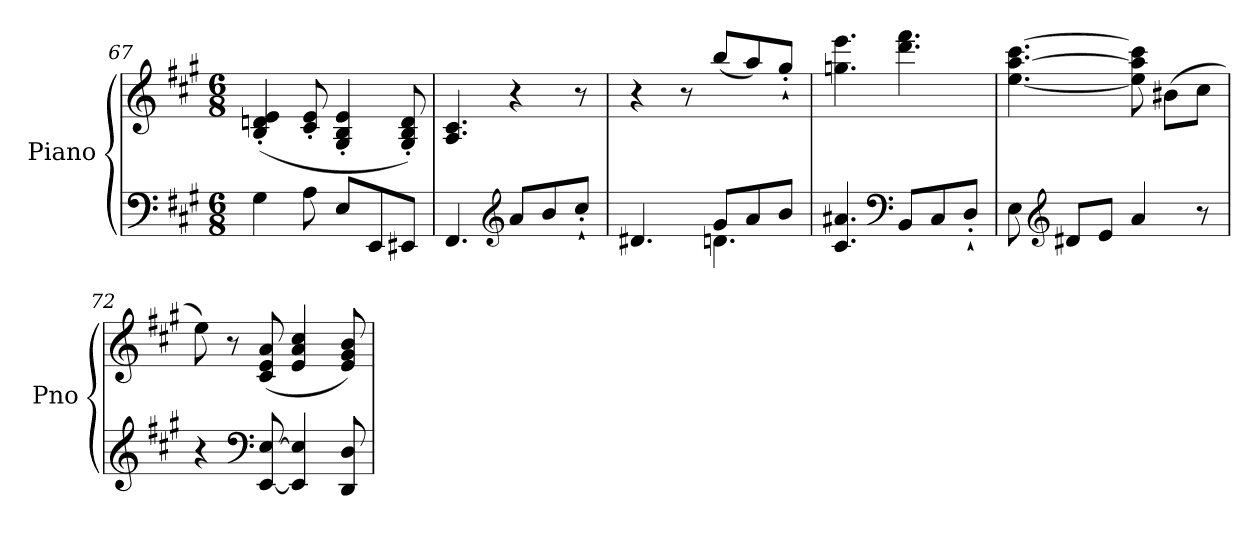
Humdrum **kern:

**kern	**kern
*part1	*part1
*staff2	*staff1
*I"Piano	*
*I'Pno	*
!!LO:LB:g=z
*clefF4	*clefG2
*k[f#c#g#]	*k[f#c#g#]
*M6/8	*M6/8
=67	=67
4G#\	(>4B/' 4dn/' 4e/'
8A\	8c#/' 8e/'
8E/L	4G#/' 4B/' 4e/'
8EE/	.
8EE#X/J	8G#/' 8B/' 8d/')
=68	=68
4.FF#/	4.A/ 4.c#/
*clefG2	*
8a/L	4r
8b/	.
8cc#'`/J	8r
=69	=69
*^	*
4.d#X/	4.ryy	4r
.	.	8r
8g#/L	4.dn\	(8bb/L
8a/	.	8aa/)
8b/J	.	8gg#'`/J
*v	*v	*
=70	=70
4.c#/ 4.a#X/	4.ggn\ 4.eee\
*clefF4	*
8BB/L	4.ddd\ 4.fff#\
8C#/	.
8D'`/J	.
=71	=71
8E\	[4.ee\ [4.aa\ [4.ccc#\
*clefG2	*
8d#X/L	.
8e/J	.
4a/	8ee\] 8aa\] 8ccc#\]
.	(8b#X\L
8r	8cc#\J
=72	=72
4r	8ee\)
.	8r
*clefF4	*
[8EE/ [8E/	(8c#/ 8e/ 8a/
4EE/] 4E/]	4e/ 4a/ 4cc#/
8DD/ 8D/	8e/ 8g#/ 8b/)
=	=
*-	*-
